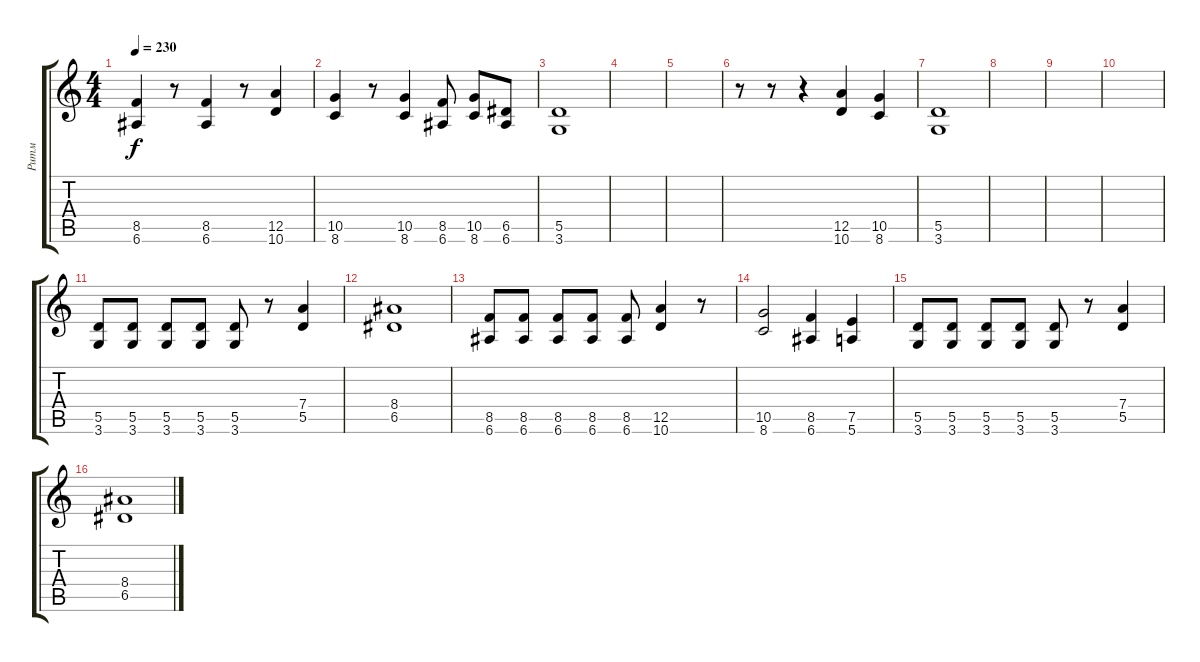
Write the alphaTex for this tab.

\track ("Ритм" "Ритм") {instrument distortionguitar}
\staff {score tabs}
\tuning (E4 B3 G3 D3 A2 E2) {hide}
\ts (4 4)
\tempo 230
\clef g2
\ks c
(8.5 6.6).4{dy f} r.8 (8.5 6.6).4 r.8 (12.5 10.6).4 |
(10.5 8.6).4 r.8 (10.5 8.6).4 (8.5 6.6).8 (10.5 8.6).8 (6.5 6.6).8 |
(5.5 3.6).1 |
|
|
r.8 r.8 r.4 (12.5 10.6).4 (10.5 8.6).4 |
(5.5 3.6).1 |
|
|
|
(5.5 3.6).8 (5.5 3.6).8 (5.5 3.6).8 (5.5 3.6).8 (5.5 3.6).8 r.8 (7.4 5.5).4 |
(8.4 6.5).1 |
(8.5 6.6).8 (8.5 6.6).8 (8.5 6.6).8 (8.5 6.6).8 (8.5 6.6).8 (12.5 10.6).4 r.8 |
(10.5 8.6).2 (8.5 6.6).4 (7.5 5.6).4 |
(5.5 3.6).8 (5.5 3.6).8 (5.5 3.6).8 (5.5 3.6).8 (5.5 3.6).8 r.8 (7.4 5.5).4 |
(8.4 6.5).1
